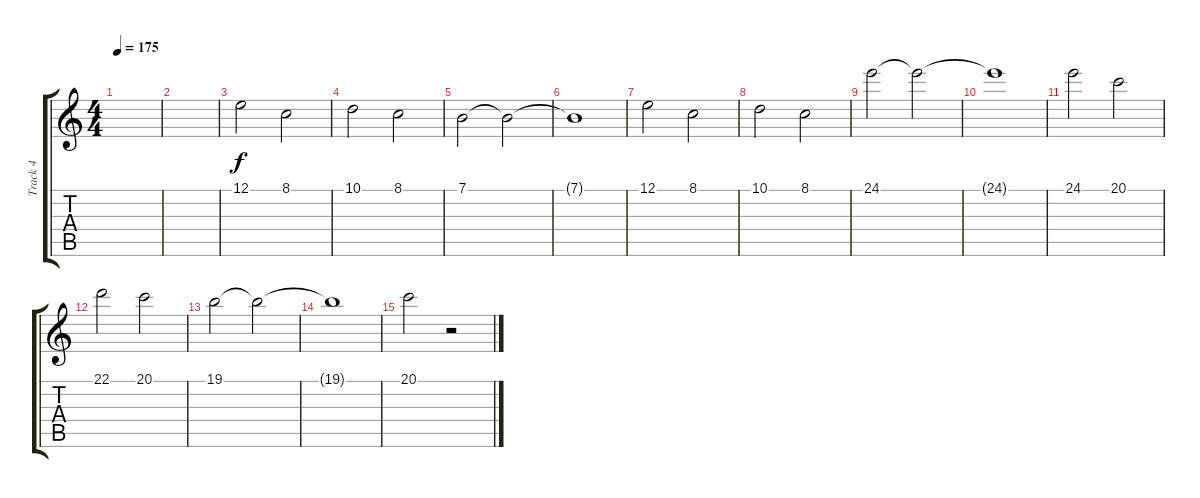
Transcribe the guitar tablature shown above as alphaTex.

\track ("Track 4" "Track 4") {instrument synthstrings2}
\staff {score tabs}
\tuning (E4 B3 G3 D3 A2 E2) {hide}
\ts (4 4)
\tempo 175
\clef g2
\ks c
|
|
12.1.2 8.1.2 |
10.1.2 8.1.2 |
7.1.2 7.1{t}.2 |
7.1{t}.1 |
12.1.2 8.1.2 |
10.1.2 8.1.2 |
24.1.2 24.1{t}.2 |
24.1{t}.1 |
24.1.2 20.1.2 |
22.1.2 20.1.2 |
19.1.2 19.1{t}.2 |
19.1{t}.1 |
20.1.2 r.2
